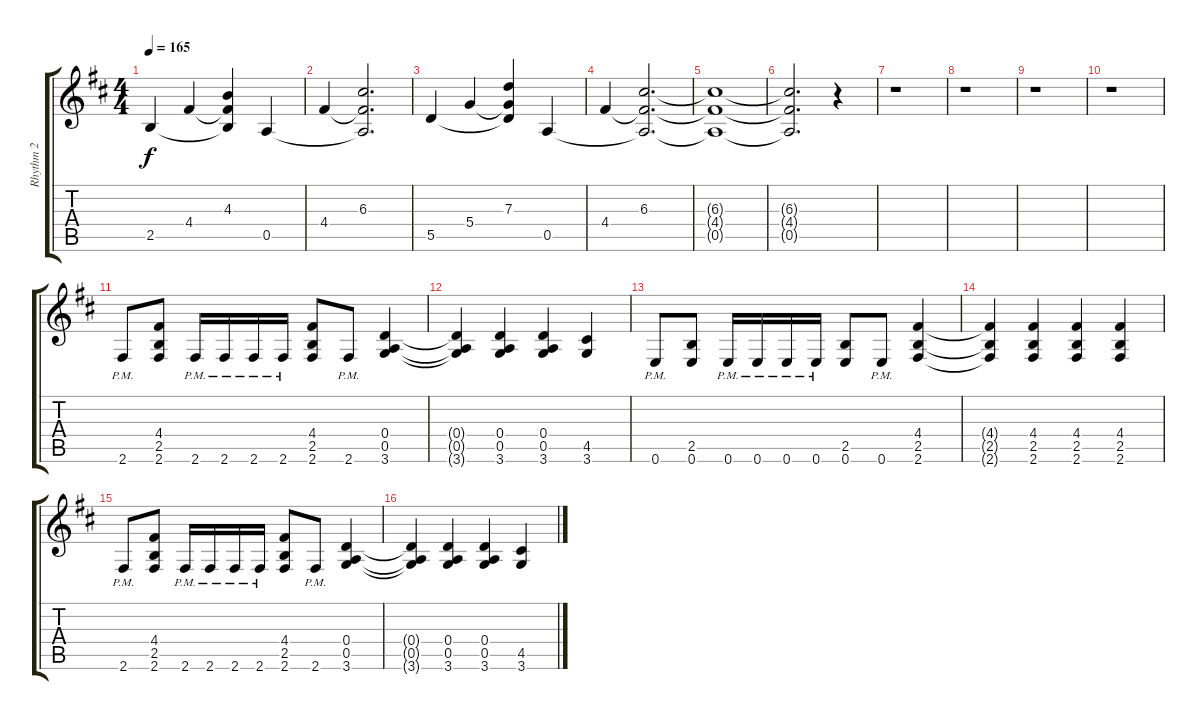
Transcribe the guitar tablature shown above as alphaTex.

\track ("Rhythm 2" "Rhythm 2") {instrument distortionguitar}
\staff {score tabs}
\tuning (E4 B3 G3 D3 A2 E2) {hide}
\ts (4 4)
\tempo 165
\clef g2
\ks bminor
2.5.4{dy f} 4.4.4 (4.3 4.4{t} 2.5{t}).4 0.5.4 |
4.4.4 (6.3 4.4{t} 0.5{t}).2{d} |
5.5.4 5.4.4 (7.3 5.4{t} 5.5{t}).4 0.5.4 |
4.4.4 (6.3 4.4{t} 0.5{t}).2{d} |
(6.3{t} 4.4{t} 0.5{t}).1 |
(6.3{t} 4.4{t} 0.5{t}).2{d} r.4 |
r.1 |
r.1 |
r.1 |
r.1 |
2.6{pm}.8 (4.4 2.5 2.6).8 2.6{pm}.16 2.6{pm}.16 2.6{pm}.16 2.6{pm}.16 (4.4 2.5 2.6).8 2.6{pm}.8 (0.4 0.5 3.6).4 |
(0.4{t} 0.5{t} 3.6{t}).4 (0.4 0.5 3.6).4 (0.4 0.5 3.6).4 (4.5 3.6).4 |
0.6{pm}.8 (2.5 0.6).8 0.6{pm}.16 0.6{pm}.16 0.6{pm}.16 0.6{pm}.16 (2.5 0.6).8 0.6{pm}.8 (4.4 2.5 2.6).4 |
(4.4{t} 2.5{t} 2.6{t}).4 (4.4 2.5 2.6).4 (4.4 2.5 2.6).4 (4.4 2.5 2.6).4 |
2.6{pm}.8 (4.4 2.5 2.6).8 2.6{pm}.16 2.6{pm}.16 2.6{pm}.16 2.6{pm}.16 (4.4 2.5 2.6).8 2.6{pm}.8 (0.4 0.5 3.6).4 |
(0.4{t} 0.5{t} 3.6{t}).4 (0.4 0.5 3.6).4 (0.4 0.5 3.6).4 (4.5 3.6).4
